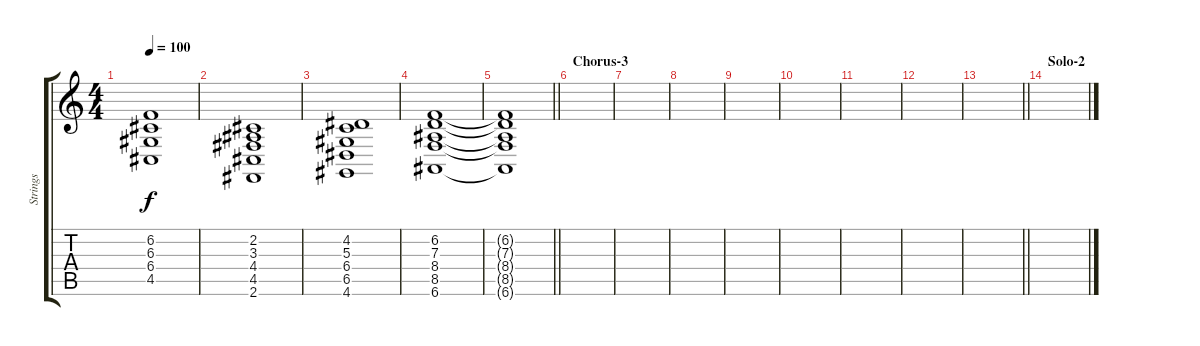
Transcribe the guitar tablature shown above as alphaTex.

\track ("Strings" "Strings") {instrument choiraahs}
\staff {score tabs}
\tuning (E4 B3 G3 D3 A2 E2) {hide}
\ts (4 4)
\tempo 100
\clef g2
\ks c
(6.2 6.3 6.4 4.5).1{dy f} |
(2.2 3.3 4.4 4.5 2.6).1 |
(4.2 5.3 6.4 6.5 4.6).1 |
(6.2 7.3 8.4 8.5 6.6).1 |
\barLineRight lightlight
(6.2{t} 7.3{t} 8.4{t} 8.5{t} 6.6{t}).1 |
\section ("" "Chorus-3")
|
|
|
|
|
|
|
\barLineRight lightlight
|
\section ("" "Solo-2")
